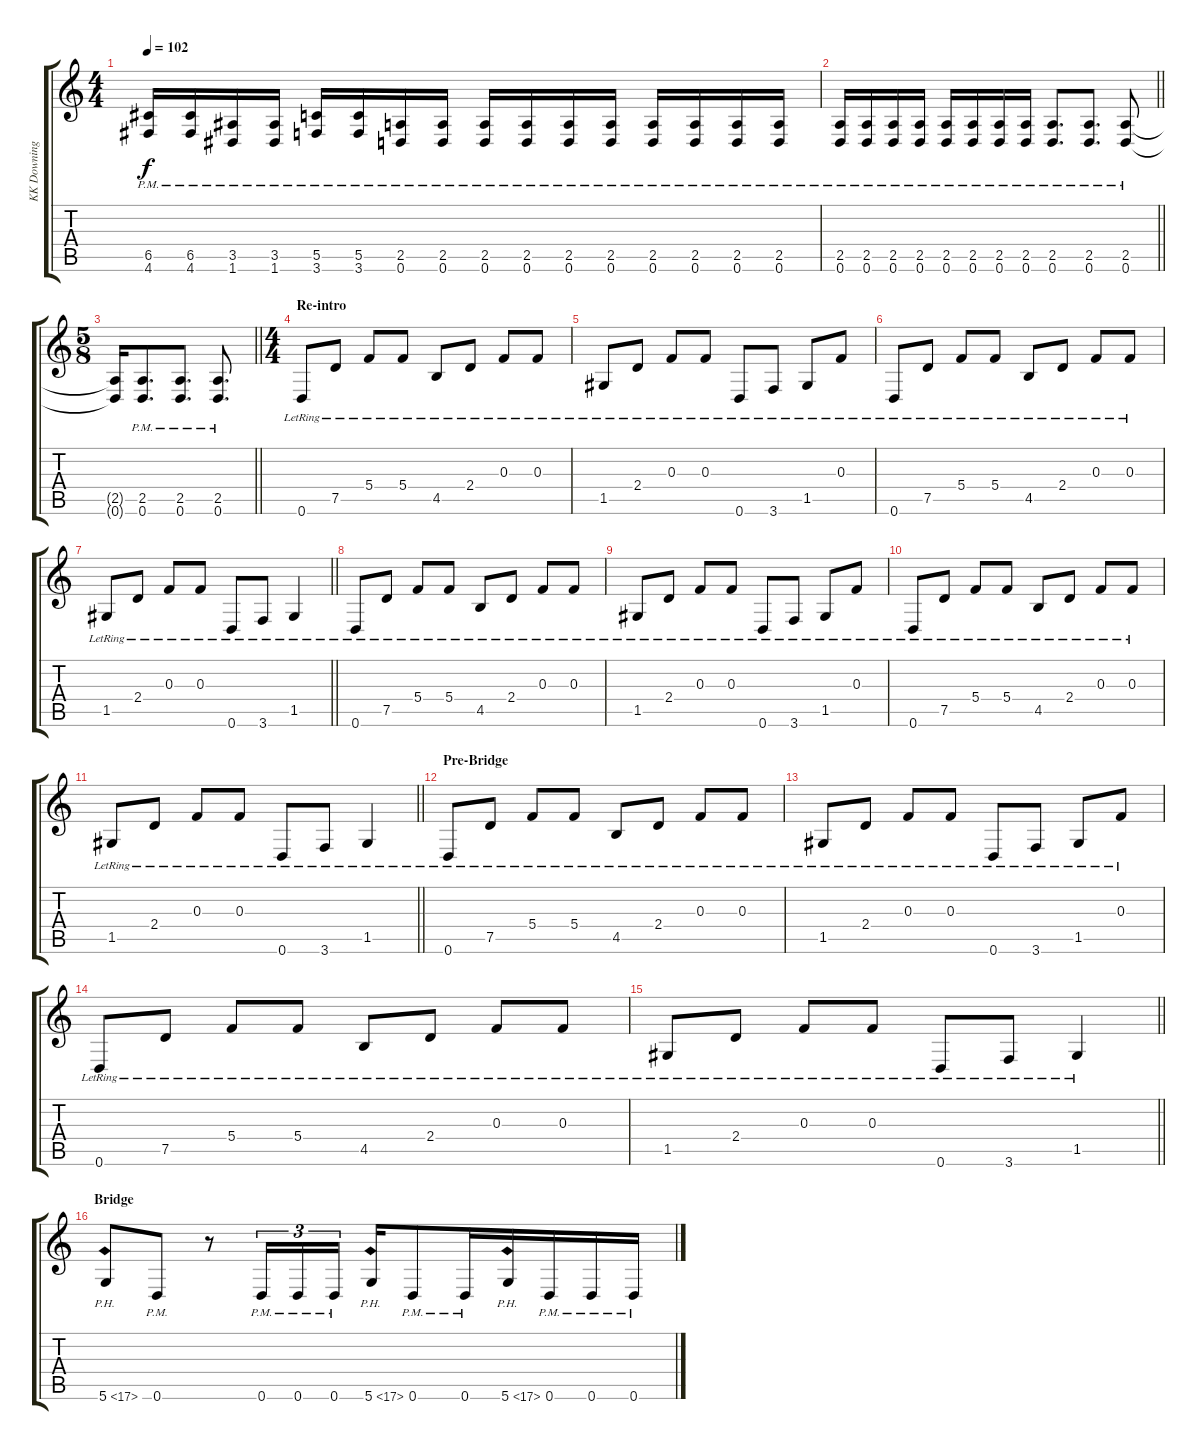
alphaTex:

\track ("KK Downing" "KK Downing") {instrument distortionguitar}
\staff {score tabs}
\tuning (D4 A3 F3 C3 G2 D2) {hide}
\ts (4 4)
\tempo 102
\clef g2
\ks c
(6.5{pm} 4.6{pm}).16{dy f} (6.5{pm} 4.6{pm}).16 (3.5{pm} 1.6{pm}).16 (3.5{pm} 1.6{pm}).16 (5.5{pm} 3.6{pm}).16 (5.5{pm} 3.6{pm}).16 (2.5{pm} 0.6{pm}).16 (2.5{pm} 0.6{pm}).16 (2.5{pm} 0.6{pm}).16 (2.5{pm} 0.6{pm}).16 (2.5{pm} 0.6{pm}).16 (2.5{pm} 0.6{pm}).16 (2.5{pm} 0.6{pm}).16 (2.5{pm} 0.6{pm}).16 (2.5{pm} 0.6{pm}).16 (2.5{pm} 0.6{pm}).16 |
\barLineRight lightlight
(2.5{pm} 0.6{pm}).16 (2.5{pm} 0.6{pm}).16 (2.5{pm} 0.6{pm}).16 (2.5{pm} 0.6{pm}).16 (2.5{pm} 0.6{pm}).16 (2.5{pm} 0.6{pm}).16 (2.5{pm} 0.6{pm}).16 (2.5{pm} 0.6{pm}).16 (2.5{pm} 0.6{pm}).8{d} (2.5{pm} 0.6{pm}).8{d} (2.5{pm} 0.6{pm}).8 |
\ts (5 8)
\barLineRight lightlight
(2.5{t} 0.6{t}).16 (2.5{pm} 0.6{pm}).8{d} (2.5{pm} 0.6{pm}).8{d} (2.5{pm} 0.6{pm}).8{d} |
\ts (4 4)
\section ("" "Re-intro")
0.6{lr}.8{instrument electricguitarclean} 7.5{lr}.8 5.4{lr}.8 5.4{lr}.8 4.5{lr}.8 2.4{lr}.8 0.3{lr}.8 0.3{lr}.8 |
1.5{lr}.8 2.4{lr}.8 0.3{lr}.8 0.3{lr}.8 0.6{lr}.8 3.6{lr}.8 1.5{lr}.8 0.3{lr}.8 |
0.6{lr}.8 7.5{lr}.8 5.4{lr}.8 5.4{lr}.8 4.5{lr}.8 2.4{lr}.8 0.3{lr}.8 0.3{lr}.8 |
\barLineRight lightlight
1.5{lr}.8 2.4{lr}.8 0.3{lr}.8 0.3{lr}.8 0.6{lr}.8 3.6{lr}.8 1.5{lr}.4 |
0.6{lr}.8{instrument electricguitarclean} 7.5{lr}.8 5.4{lr}.8 5.4{lr}.8 4.5{lr}.8 2.4{lr}.8 0.3{lr}.8 0.3{lr}.8 |
1.5{lr}.8 2.4{lr}.8 0.3{lr}.8 0.3{lr}.8 0.6{lr}.8 3.6{lr}.8 1.5{lr}.8 0.3{lr}.8 |
0.6{lr}.8 7.5{lr}.8 5.4{lr}.8 5.4{lr}.8 4.5{lr}.8 2.4{lr}.8 0.3{lr}.8 0.3{lr}.8 |
\barLineRight lightlight
1.5{lr}.8 2.4{lr}.8 0.3{lr}.8 0.3{lr}.8 0.6{lr}.8 3.6{lr}.8 1.5{lr}.4 |
\section ("" "Pre-Bridge")
0.6{lr}.8{instrument electricguitarclean} 7.5{lr}.8 5.4{lr}.8 5.4{lr}.8 4.5{lr}.8 2.4{lr}.8 0.3{lr}.8 0.3{lr}.8 |
1.5{lr}.8 2.4{lr}.8 0.3{lr}.8 0.3{lr}.8 0.6{lr}.8 3.6{lr}.8 1.5{lr}.8 0.3{lr}.8 |
0.6{lr}.8 7.5{lr}.8 5.4{lr}.8 5.4{lr}.8 4.5{lr}.8 2.4{lr}.8 0.3{lr}.8 0.3{lr}.8 |
\barLineRight lightlight
1.5{lr}.8 2.4{lr}.8 0.3{lr}.8 0.3{lr}.8 0.6{lr}.8 3.6{lr}.8 1.5{lr}.4 |
\section ("" "Bridge")
5.6{ph 12}.8{instrument distortionguitar} 0.6{pm}.8 r.8 0.6{pm}.16{tu (3 2)} 0.6{pm}.16{tu (3 2)} 0.6{pm}.16{tu (3 2) beam splitsecondary} 5.6{ph 12}.16 0.6{pm}.8 0.6{pm}.16{beam merge} 5.6{ph 12}.16 0.6{pm}.16 0.6{pm}.16 0.6{pm}.16
